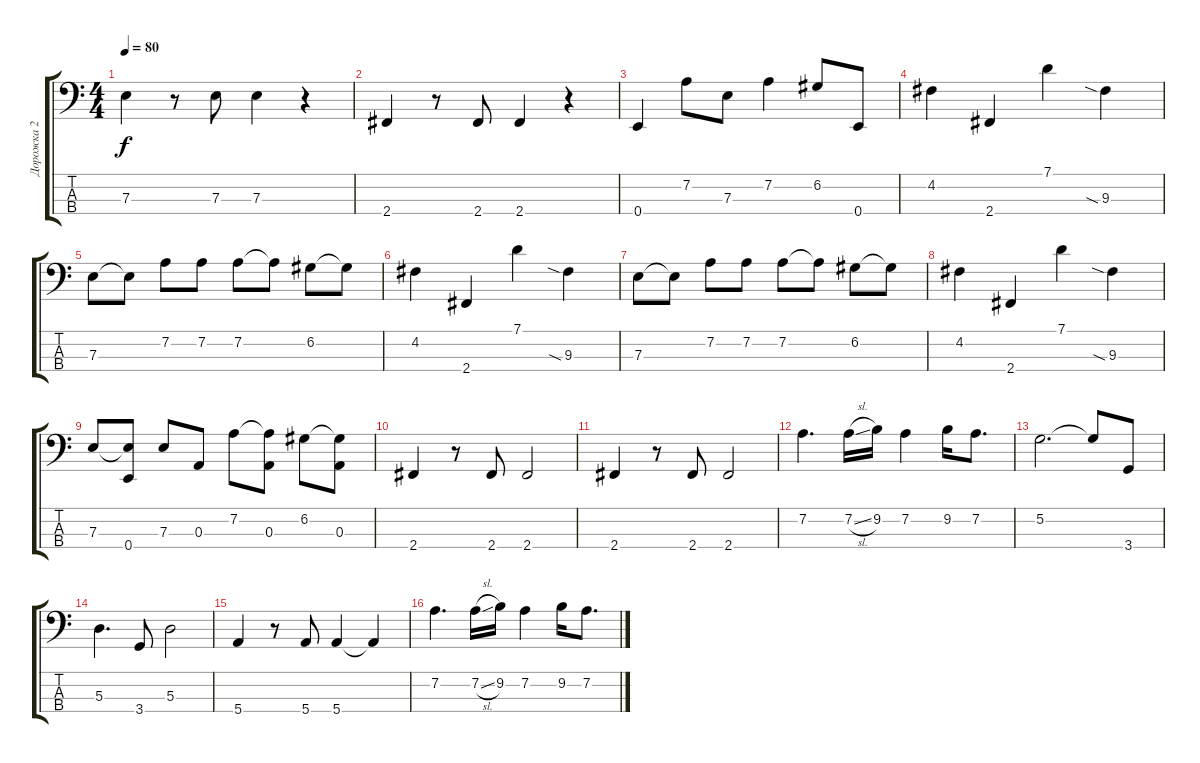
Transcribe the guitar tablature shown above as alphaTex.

\track ("Дорожка 2" "Дорожка 2") {instrument electricbassfinger}
\staff {score tabs}
\tuning (G2 D2 A1 E1) {hide}
\ts (4 4)
\tempo 80
\clef f4
\ks c
7.3.4{dy f} r.8 7.3.8 7.3.4 r.4 |
2.4.4 r.8 2.4.8 2.4.4 r.4 |
0.4.4 7.2.8 7.3.8 7.2.4 6.2.8 0.4.8 |
4.2.4 2.4.4 7.1.4 9.3{sia}.4 |
7.3.8 7.3{t}.8 7.2.8 7.2.8 7.2.8 7.2{t}.8 6.2.8 6.2{t}.8 |
4.2.4 2.4.4 7.1.4 9.3{sia}.4 |
7.3.8 7.3{t}.8 7.2.8 7.2.8 7.2.8 7.2{t}.8 6.2.8 6.2{t}.8 |
4.2.4 2.4.4 7.1.4 9.3{sia}.4 |
7.3.8 (7.3{t} 0.4).8 7.3.8 0.3.8 7.2.8 (7.2{t} 0.3).8 6.2.8 (6.2{t} 0.3).8 |
2.4.4 r.8 2.4.8 2.4.2 |
2.4.4 r.8 2.4.8 2.4.2 |
7.2.4{d} 7.2{sl}.16 9.2.16 7.2.4 9.2.16 7.2.8{d} |
5.2.2{d} 5.2{t}.8 3.4.8 |
5.3.4{d} 3.4.8 5.3.2 |
5.4.4 r.8 5.4.8 5.4.4 5.4{t}.4 |
7.2.4{d} 7.2{sl}.16 9.2.16 7.2.4 9.2.16 7.2.8{d}
